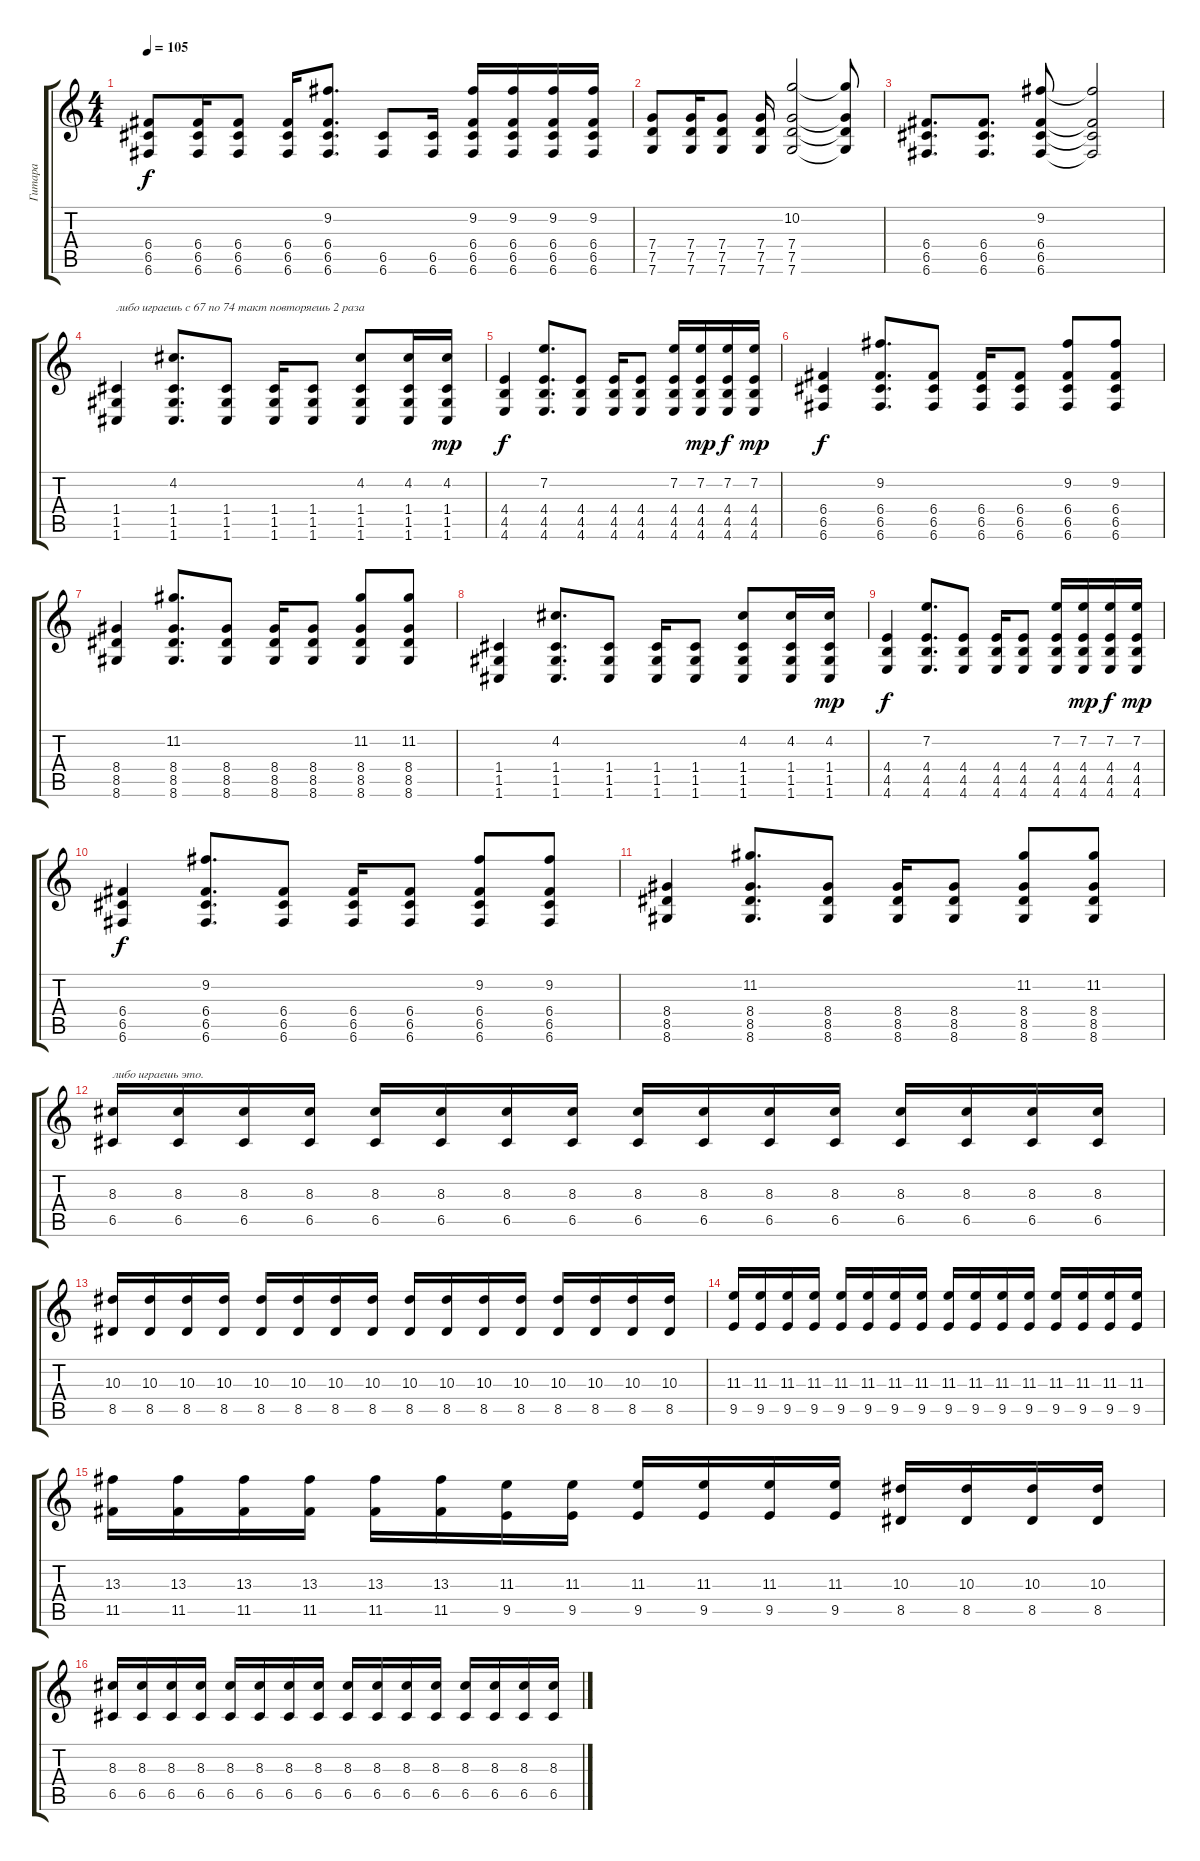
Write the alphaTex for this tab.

\track ("Гитара" "Гитара") {instrument acousticguitarsteel}
\staff {score tabs}
\tuning (D4 A3 F3 C3 G2 C2) {hide}
\ts (4 4)
\tempo 105
\clef g2
\ks c
(6.4 6.5 6.6).8{dy f} (6.4 6.5 6.6).16 (6.4 6.5 6.6).8 (6.4 6.5 6.6).16 (9.2 6.4 6.5 6.6).8{d} (6.5 6.6).8 (6.5 6.6).16 (9.2 6.4 6.5 6.6).16 (9.2 6.4 6.5 6.6).16 (9.2 6.4 6.5 6.6).16 (9.2 6.4 6.5 6.6).16 |
(7.4 7.5 7.6).8 (7.4 7.5 7.6).16 (7.4 7.5 7.6).8 (7.4 7.5 7.6).16 (10.2 7.4 7.5 7.6).2 (10.2{t} 7.4{t} 7.5{t} 7.6{t}).8 |
(6.4 6.5 6.6).8{d} (6.4 6.5 6.6).8{d} (9.2 6.4 6.5 6.6).8 (9.2{t} 6.4{t} 6.5{t} 6.6{t}).2 |
(1.4 1.5 1.6).4{txt "либо играешь с 67 по 74 такт повторяешь 2 раза"} (4.2 1.4 1.5 1.6).8{d} (1.4 1.5 1.6).8 (1.4 1.5 1.6).16 (1.4 1.5 1.6).8 (4.2 1.4 1.5 1.6).8 (4.2 1.4 1.5 1.6).16 (4.2 1.4 1.5 1.6).16{dy mp} |
(4.4 4.5 4.6).4{dy f} (7.2 4.4 4.5 4.6).8{d} (4.4 4.5 4.6).8 (4.4 4.5 4.6).16 (4.4 4.5 4.6).8 (7.2 4.4 4.5 4.6).16 (7.2 4.4 4.5 4.6).16{dy mp} (7.2 4.4 4.5 4.6).16{dy f} (7.2 4.4 4.5 4.6).16{dy mp} |
(6.4 6.5 6.6).4{dy f} (9.2 6.4 6.5 6.6).8{d} (6.4 6.5 6.6).8 (6.4 6.5 6.6).16 (6.4 6.5 6.6).8 (9.2 6.4 6.5 6.6).8 (9.2 6.4 6.5 6.6).8 |
(8.4 8.5 8.6).4 (11.2 8.4 8.5 8.6).8{d} (8.4 8.5 8.6).8 (8.4 8.5 8.6).16 (8.4 8.5 8.6).8 (11.2 8.4 8.5 8.6).8 (11.2 8.4 8.5 8.6).8 |
(1.4 1.5 1.6).4 (4.2 1.4 1.5 1.6).8{d} (1.4 1.5 1.6).8 (1.4 1.5 1.6).16 (1.4 1.5 1.6).8 (4.2 1.4 1.5 1.6).8 (4.2 1.4 1.5 1.6).16 (4.2 1.4 1.5 1.6).16{dy mp} |
(4.4 4.5 4.6).4{dy f} (7.2 4.4 4.5 4.6).8{d} (4.4 4.5 4.6).8 (4.4 4.5 4.6).16 (4.4 4.5 4.6).8 (7.2 4.4 4.5 4.6).16 (7.2 4.4 4.5 4.6).16{dy mp} (7.2 4.4 4.5 4.6).16{dy f} (7.2 4.4 4.5 4.6).16{dy mp} |
(6.4 6.5 6.6).4{dy f} (9.2 6.4 6.5 6.6).8{d} (6.4 6.5 6.6).8 (6.4 6.5 6.6).16 (6.4 6.5 6.6).8 (9.2 6.4 6.5 6.6).8 (9.2 6.4 6.5 6.6).8 |
(8.4 8.5 8.6).4 (11.2 8.4 8.5 8.6).8{d} (8.4 8.5 8.6).8 (8.4 8.5 8.6).16 (8.4 8.5 8.6).8 (11.2 8.4 8.5 8.6).8 (11.2 8.4 8.5 8.6).8 |
(8.3 6.5).16{txt "либо играешь это."} (8.3 6.5).16 (8.3 6.5).16 (8.3 6.5).16 (8.3 6.5).16 (8.3 6.5).16 (8.3 6.5).16 (8.3 6.5).16 (8.3 6.5).16 (8.3 6.5).16 (8.3 6.5).16 (8.3 6.5).16 (8.3 6.5).16 (8.3 6.5).16 (8.3 6.5).16 (8.3 6.5).16 |
(10.3 8.5).16 (10.3 8.5).16 (10.3 8.5).16 (10.3 8.5).16 (10.3 8.5).16 (10.3 8.5).16 (10.3 8.5).16 (10.3 8.5).16 (10.3 8.5).16 (10.3 8.5).16 (10.3 8.5).16 (10.3 8.5).16 (10.3 8.5).16 (10.3 8.5).16 (10.3 8.5).16 (10.3 8.5).16 |
(11.3 9.5).16 (11.3 9.5).16 (11.3 9.5).16 (11.3 9.5).16 (11.3 9.5).16 (11.3 9.5).16 (11.3 9.5).16 (11.3 9.5).16 (11.3 9.5).16 (11.3 9.5).16 (11.3 9.5).16 (11.3 9.5).16 (11.3 9.5).16 (11.3 9.5).16 (11.3 9.5).16 (11.3 9.5).16 |
(13.3 11.5).16 (13.3 11.5).16 (13.3 11.5).16 (13.3 11.5).16 (13.3 11.5).16 (13.3 11.5).16 (11.3 9.5).16 (11.3 9.5).16 (11.3 9.5).16 (11.3 9.5).16 (11.3 9.5).16 (11.3 9.5).16 (10.3 8.5).16 (10.3 8.5).16 (10.3 8.5).16 (10.3 8.5).16 |
(8.3 6.5).16 (8.3 6.5).16 (8.3 6.5).16 (8.3 6.5).16 (8.3 6.5).16 (8.3 6.5).16 (8.3 6.5).16 (8.3 6.5).16 (8.3 6.5).16 (8.3 6.5).16 (8.3 6.5).16 (8.3 6.5).16 (8.3 6.5).16 (8.3 6.5).16 (8.3 6.5).16 (8.3 6.5).16
